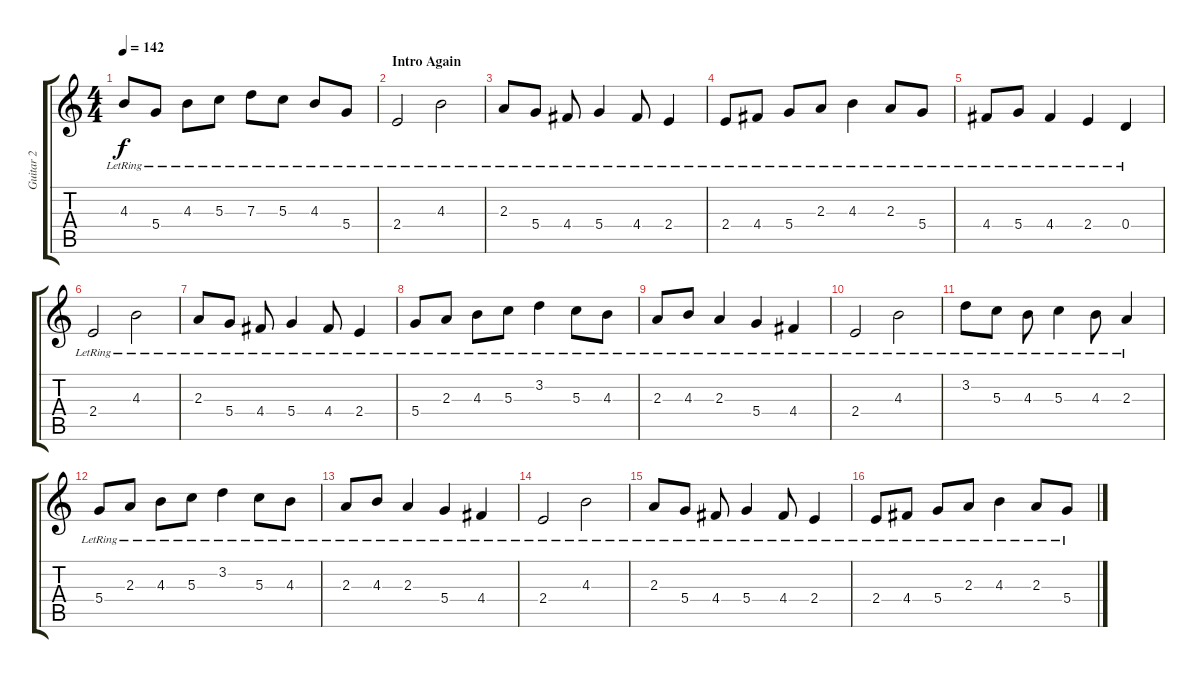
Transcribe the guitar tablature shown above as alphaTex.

\track ("Guitar 2" "Guitar 2") {instrument acousticguitarnylon}
\staff {score tabs}
\tuning (E4 B3 G3 D3 A2 E2) {hide}
\ts (4 4)
\tempo 142
\clef g2
\ks c
4.3{lr}.8{dy f} 5.4{lr}.8 4.3{lr}.8 5.3{lr}.8 7.3{lr}.8 5.3{lr}.8 4.3{lr}.8 5.4{lr}.8 |
\section ("" "Intro Again")
2.4{lr}.2 4.3{lr}.2 |
2.3{lr}.8 5.4{lr}.8 4.4{lr}.8 5.4{lr}.4 4.4{lr}.8 2.4{lr}.4 |
2.4{lr}.8 4.4{lr}.8 5.4{lr}.8 2.3{lr}.8 4.3{lr}.4 2.3{lr}.8 5.4{lr}.8 |
4.4{lr}.8 5.4{lr}.8 4.4{lr}.4 2.4{lr}.4 0.4{lr}.4 |
2.4{lr}.2 4.3{lr}.2 |
2.3{lr}.8 5.4{lr}.8 4.4{lr}.8 5.4{lr}.4 4.4{lr}.8 2.4{lr}.4 |
5.4{lr}.8 2.3{lr}.8 4.3{lr}.8 5.3{lr}.8 3.2{lr}.4 5.3{lr}.8 4.3{lr}.8 |
2.3{lr}.8 4.3{lr}.8 2.3{lr}.4 5.4{lr}.4 4.4{lr}.4 |
2.4{lr}.2 4.3{lr}.2 |
3.2{lr}.8 5.3{lr}.8 4.3{lr}.8 5.3{lr}.4 4.3{lr}.8 2.3{lr}.4 |
5.4{lr}.8 2.3{lr}.8 4.3{lr}.8 5.3{lr}.8 3.2{lr}.4 5.3{lr}.8 4.3{lr}.8 |
2.3{lr}.8 4.3{lr}.8 2.3{lr}.4 5.4{lr}.4 4.4{lr}.4 |
2.4{lr}.2 4.3{lr}.2 |
2.3{lr}.8 5.4{lr}.8 4.4{lr}.8 5.4{lr}.4 4.4{lr}.8 2.4{lr}.4 |
2.4{lr}.8 4.4{lr}.8 5.4{lr}.8 2.3{lr}.8 4.3{lr}.4 2.3{lr}.8 5.4{lr}.8
